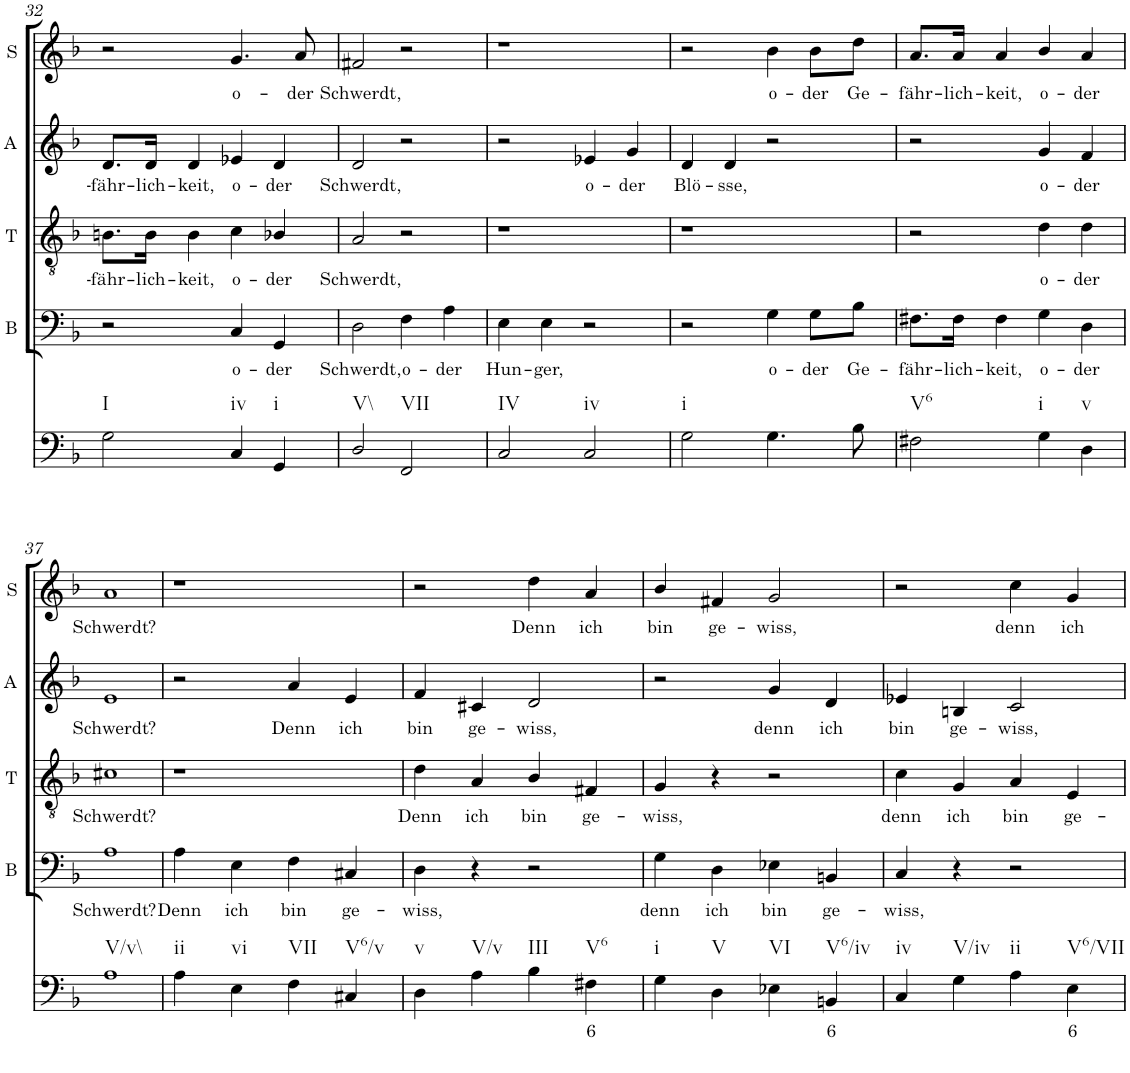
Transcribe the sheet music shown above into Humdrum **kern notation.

**kern	**text	**kern	**text	**kern	**text	**kern	**text	**kern	**text
*part5	*part5	*part4	*part4	*part3	*part3	*part2	*part2	*part1	*part1
*staff5	*staff5	*staff4	*staff4	*staff3	*staff3	*staff2	*staff2	*staff1	*staff1
*I"Continuo	*	*I"Bass	*	*I"Tenor	*	*I"Alto	*	*I"Soprano	*
*	*	*I'B	*	*I'T	*	*I'A	*	*I'S	*
!!LO:PB:g=z
*clefF4	*	*clefF4	*	*clefGv2	*	*clefG2	*	*clefG2	*
*k[b-]	*	*k[b-]	*	*k[b-]	*	*k[b-]	*	*k[b-]	*
*M4/4	*	*M4/4	*	*M4/4	*	*M4/4	*	*M4/4	*
=32	=32	=32	=32	=32	=32	=32	=32	=32	=32
!LO:TX:b:t=I	!	!	!	!	!	!	!	!	!
!	!	!	!	!	!LO:LY:b	!	!LO:LY:b	!	!
2G\	.	2r	.	8.Bn\L	fähr-	8.d/L	fähr-	2r	.
!	!	!	!	!	!LO:LY:b	!	!LO:LY:b	!	!
.	.	.	.	16B\Jk	lich-	16d/Jk	lich-	.	.
!	!	!	!	!	!LO:LY:b	!	!LO:LY:b	!	!
.	.	.	.	4B\	keit,	4d/	keit,	.	.
!LO:TX:b:t=iv	!	!	!	!	!	!	!	!	!
!	!	!	!LO:LY:b	!	!LO:LY:b	!	!LO:LY:b	!	!LO:LY:b
4C/	.	4C/	o-	4c\	o-	4e-X/	o-	4.g/	o-
!LO:TX:b:t=i	!	!	!	!	!	!	!	!	!
!	!	!	!LO:LY:b	!	!LO:LY:b	!	!LO:LY:b	!	!
4GG/	.	4GG/	der	4B-X/	der	4d/	der	.	.
!	!	!	!	!	!	!	!	!	!LO:LY:b
.	.	.	.	.	.	.	.	8a/	der
=33	=33	=33	=33	=33	=33	=33	=33	=33	=33
!LO:TX:b:t=V\\	!	!	!	!	!	!	!	!	!
!	!	!	!LO:LY:b	!	!LO:LY:b	!	!LO:LY:b	!	!LO:LY:b
2D/	.	2D\	Schwerdt,	2A/	Schwerdt,	2d/	Schwerdt,	2f#X/	Schwerdt,
!LO:TX:b:t=VII	!	!	!	!	!	!	!	!	!
!	!	!	!LO:LY:b	!	!	!	!	!	!
2FF/	.	4F\	o-	2r	.	2r	.	2r	.
!	!	!	!LO:LY:b	!	!	!	!	!	!
.	.	4A\	der	.	.	.	.	.	.
=34	=34	=34	=34	=34	=34	=34	=34	=34	=34
!LO:TX:b:t=IV	!	!	!	!	!	!	!	!	!
!	!	!	!LO:LY:b	!	!	!	!	!	!
2C/	.	4E\	Hun-	1r	.	2r	.	1r	.
!	!	!	!LO:LY:b	!	!	!	!	!	!
.	.	4E\	ger,	.	.	.	.	.	.
!LO:TX:b:t=iv	!	!	!	!	!	!	!	!	!
!	!	!	!	!	!	!	!LO:LY:b	!	!
2C/	.	2r	.	.	.	4e-X/	o-	.	.
!	!	!	!	!	!	!	!LO:LY:b	!	!
.	.	.	.	.	.	4g/	der	.	.
=35	=35	=35	=35	=35	=35	=35	=35	=35	=35
!LO:TX:b:t=i	!	!	!	!	!	!	!	!	!
!	!	!	!	!	!	!	!LO:LY:b	!	!
2G\	.	2r	.	1r	.	4d/	Blö-	2r	.
!	!	!	!	!	!	!	!LO:LY:b	!	!
.	.	.	.	.	.	4d/	sse,	.	.
!	!	!	!LO:LY:b	!	!	!	!	!	!LO:LY:b
4.G\	.	4G\	o-	.	.	2r	.	4b-\	o-
!	!	!	!LO:LY:b	!	!	!	!	!	!LO:LY:b
.	.	8G\L	der	.	.	.	.	8b-\L	der
!	!	!	!LO:LY:b	!	!	!	!	!	!LO:LY:b
8B-\	.	8B-\J	Ge-	.	.	.	.	8dd\J	Ge-
=36	=36	=36	=36	=36	=36	=36	=36	=36	=36
!LO:TX:b:t=V6	!	!	!	!	!	!	!	!	!
!	!	!	!LO:LY:b	!	!	!	!	!	!LO:LY:b
2F#X\	.	8.F#X\L	fähr-	2r	.	2r	.	8.a/L	fähr-
!	!	!	!LO:LY:b	!	!	!	!	!	!LO:LY:b
.	.	16F#\Jk	lich-	.	.	.	.	16a/Jk	lich-
!	!	!	!LO:LY:b	!	!	!	!	!	!LO:LY:b
.	.	4F#\	keit,	.	.	.	.	4a/	keit,
!LO:TX:b:t=i	!	!	!	!	!	!	!	!	!
!	!	!	!LO:LY:b	!	!LO:LY:b	!	!LO:LY:b	!	!LO:LY:b
4G\	.	4G\	o-	4d\	o-	4g/	o-	4b-/	o-
!LO:TX:b:t=v	!	!	!	!	!	!	!	!	!
!	!	!	!LO:LY:b	!	!LO:LY:b	!	!LO:LY:b	!	!LO:LY:b
4D\	.	4D\	der	4d\	der	4f/	der	4a/	der
!!LO:LB:g=z
=37	=37	=37	=37	=37	=37	=37	=37	=37	=37
!LO:TX:b:t=V/v\\	!	!	!	!	!	!	!	!	!
!	!	!	!LO:LY:b	!	!LO:LY:b	!	!LO:LY:b	!	!LO:LY:b
1A	.	1A	Schwerdt?	1c#X	Schwerdt?	1e	Schwerdt?	1a	Schwerdt?
=38	=38	=38	=38	=38	=38	=38	=38	=38	=38
!LO:TX:b:t=ii	!	!	!	!	!	!	!	!	!
!	!	!	!LO:LY:b	!	!	!	!	!	!
4A\	.	4A\	Denn	1r	.	2r	.	1r	.
!LO:TX:b:t=vi	!	!	!	!	!	!	!	!	!
!	!	!	!LO:LY:b	!	!	!	!	!	!
4E\	.	4E\	ich	.	.	.	.	.	.
!LO:TX:b:t=VII	!	!	!	!	!	!	!	!	!
!	!	!	!LO:LY:b	!	!	!	!LO:LY:b	!	!
4F\	.	4F\	bin	.	.	4a/	Denn	.	.
!LO:TX:b:t=V6/v	!	!	!	!	!	!	!	!	!
!	!	!	!LO:LY:b	!	!	!	!LO:LY:b	!	!
4C#X/	.	4C#X/	ge-	.	.	4e/	ich	.	.
=39	=39	=39	=39	=39	=39	=39	=39	=39	=39
!LO:TX:b:t=v	!	!	!	!	!	!	!	!	!
!	!	!	!LO:LY:b	!	!LO:LY:b	!	!LO:LY:b	!	!
4D\	.	4D\	wiss,	4d\	Denn	4f/	bin	2r	.
!LO:TX:b:t=V/v	!	!	!	!	!	!	!	!	!
!	!	!	!	!	!LO:LY:b	!	!LO:LY:b	!	!
4A\	.	4r	.	4A/	ich	4c#X/	ge-	.	.
!LO:TX:b:t=III	!	!	!	!	!	!	!	!	!
!	!	!	!	!	!LO:LY:b	!	!LO:LY:b	!	!LO:LY:b
4B-\	.	2r	.	4B-/	bin	2d/	wiss,	4dd\	Denn
!LO:TX:b:t=V6	!	!	!	!	!	!	!	!	!
!	!LO:LY:b	!	!	!	!LO:LY:b	!	!	!	!LO:LY:b
4F#X\	6	.	.	4F#X/	ge-	.	.	4a/	ich
=40	=40	=40	=40	=40	=40	=40	=40	=40	=40
!LO:TX:b:t=i	!	!	!	!	!	!	!	!	!
!	!	!	!LO:LY:b	!	!LO:LY:b	!	!	!	!LO:LY:b
4G\	.	4G\	denn	4G/	wiss,	2r	.	4b-/	bin
!LO:TX:b:t=V	!	!	!	!	!	!	!	!	!
!	!	!	!LO:LY:b	!	!	!	!	!	!LO:LY:b
4D\	.	4D\	ich	4r	.	.	.	4f#X/	ge-
!LO:TX:b:t=VI	!	!	!	!	!	!	!	!	!
!	!	!	!LO:LY:b	!	!	!	!LO:LY:b	!	!LO:LY:b
4E-X\	.	4E-X\	bin	2r	.	4g/	denn	2g/	wiss,
!LO:TX:b:t=V6/iv	!	!	!	!	!	!	!	!	!
!	!LO:LY:b	!	!LO:LY:b	!	!	!	!LO:LY:b	!	!
4BBn/	6	4BBn/	ge-	.	.	4d/	ich	.	.
=41	=41	=41	=41	=41	=41	=41	=41	=41	=41
!LO:TX:b:t=iv	!	!	!	!	!	!	!	!	!
!	!	!	!LO:LY:b	!	!LO:LY:b	!	!LO:LY:b	!	!
4C/	.	4C/	wiss,	4c\	denn	4e-X/	bin	2r	.
!LO:TX:b:t=V/iv	!	!	!	!	!	!	!	!	!
!	!	!	!	!	!LO:LY:b	!	!LO:LY:b	!	!
4G\	.	4r	.	4G/	ich	4Bn/	ge-	.	.
!LO:TX:b:t=ii	!	!	!	!	!	!	!	!	!
!	!	!	!	!	!LO:LY:b	!	!LO:LY:b	!	!LO:LY:b
4A\	.	2r	.	4A/	bin	2c/	wiss,	4cc\	denn
!LO:TX:b:t=V6/VII	!	!	!	!	!	!	!	!	!
!	!LO:LY:b	!	!	!	!LO:LY:b	!	!	!	!LO:LY:b
4E\	6	.	.	4E/	ge-	.	.	4g/	ich
=	=	=	=	=	=	=	=	=	=
*-	*-	*-	*-	*-	*-	*-	*-	*-	*-
